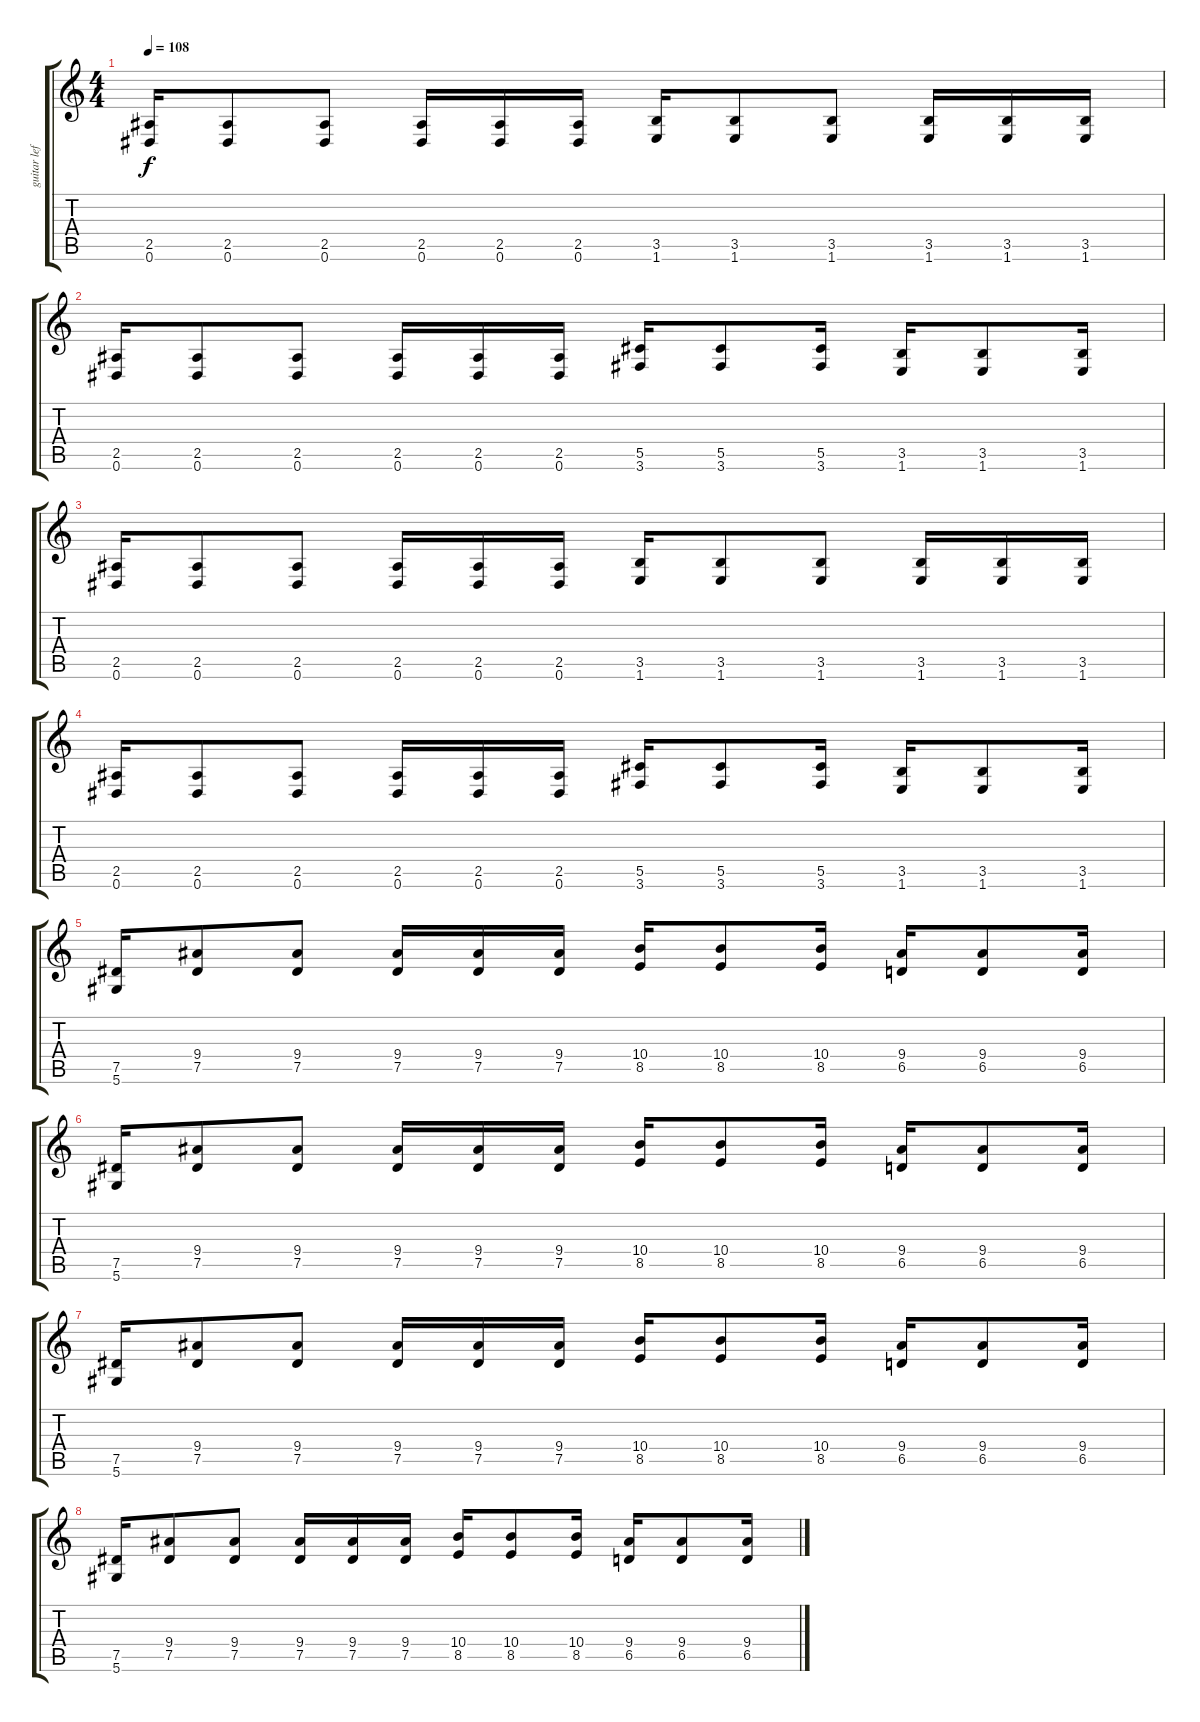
\track ("guitar left" "guitar lef") {instrument distortionguitar}
\staff {score tabs}
\tuning (Eb4 Bb3 Gb3 Db3 Ab2 Eb2) {hide}
\ts (4 4)
\tempo 108
\clef g2
\ks c
(2.5 0.6).16{dy f} (2.5 0.6).8 (2.5 0.6).8 (2.5 0.6).16 (2.5 0.6).16 (2.5 0.6).16 (3.5 1.6).16 (3.5 1.6).8 (3.5 1.6).8 (3.5 1.6).16 (3.5 1.6).16 (3.5 1.6).16 |
(2.5 0.6).16 (2.5 0.6).8 (2.5 0.6).8 (2.5 0.6).16 (2.5 0.6).16 (2.5 0.6).16 (5.5 3.6).16 (5.5 3.6).8 (5.5 3.6).16 (3.5 1.6).16 (3.5 1.6).8 (3.5 1.6).16 |
(2.5 0.6).16 (2.5 0.6).8 (2.5 0.6).8 (2.5 0.6).16 (2.5 0.6).16 (2.5 0.6).16 (3.5 1.6).16 (3.5 1.6).8 (3.5 1.6).8 (3.5 1.6).16 (3.5 1.6).16 (3.5 1.6).16 |
(2.5 0.6).16 (2.5 0.6).8 (2.5 0.6).8 (2.5 0.6).16 (2.5 0.6).16 (2.5 0.6).16 (5.5 3.6).16 (5.5 3.6).8 (5.5 3.6).16 (3.5 1.6).16 (3.5 1.6).8 (3.5 1.6).16 |
(7.5 5.6).16 (9.4 7.5).8 (9.4 7.5).8 (9.4 7.5).16 (9.4 7.5).16 (9.4 7.5).16 (10.4 8.5).16 (10.4 8.5).8 (10.4 8.5).16 (9.4 6.5).16 (9.4 6.5).8 (9.4 6.5).16 |
(7.5 5.6).16 (9.4 7.5).8 (9.4 7.5).8 (9.4 7.5).16 (9.4 7.5).16 (9.4 7.5).16 (10.4 8.5).16 (10.4 8.5).8 (10.4 8.5).16 (9.4 6.5).16 (9.4 6.5).8 (9.4 6.5).16 |
(7.5 5.6).16 (9.4 7.5).8 (9.4 7.5).8 (9.4 7.5).16 (9.4 7.5).16 (9.4 7.5).16 (10.4 8.5).16 (10.4 8.5).8 (10.4 8.5).16 (9.4 6.5).16 (9.4 6.5).8 (9.4 6.5).16 |
(7.5 5.6).16 (9.4 7.5).8 (9.4 7.5).8 (9.4 7.5).16 (9.4 7.5).16 (9.4 7.5).16 (10.4 8.5).16 (10.4 8.5).8 (10.4 8.5).16 (9.4 6.5).16 (9.4 6.5).8 (9.4 6.5).16
